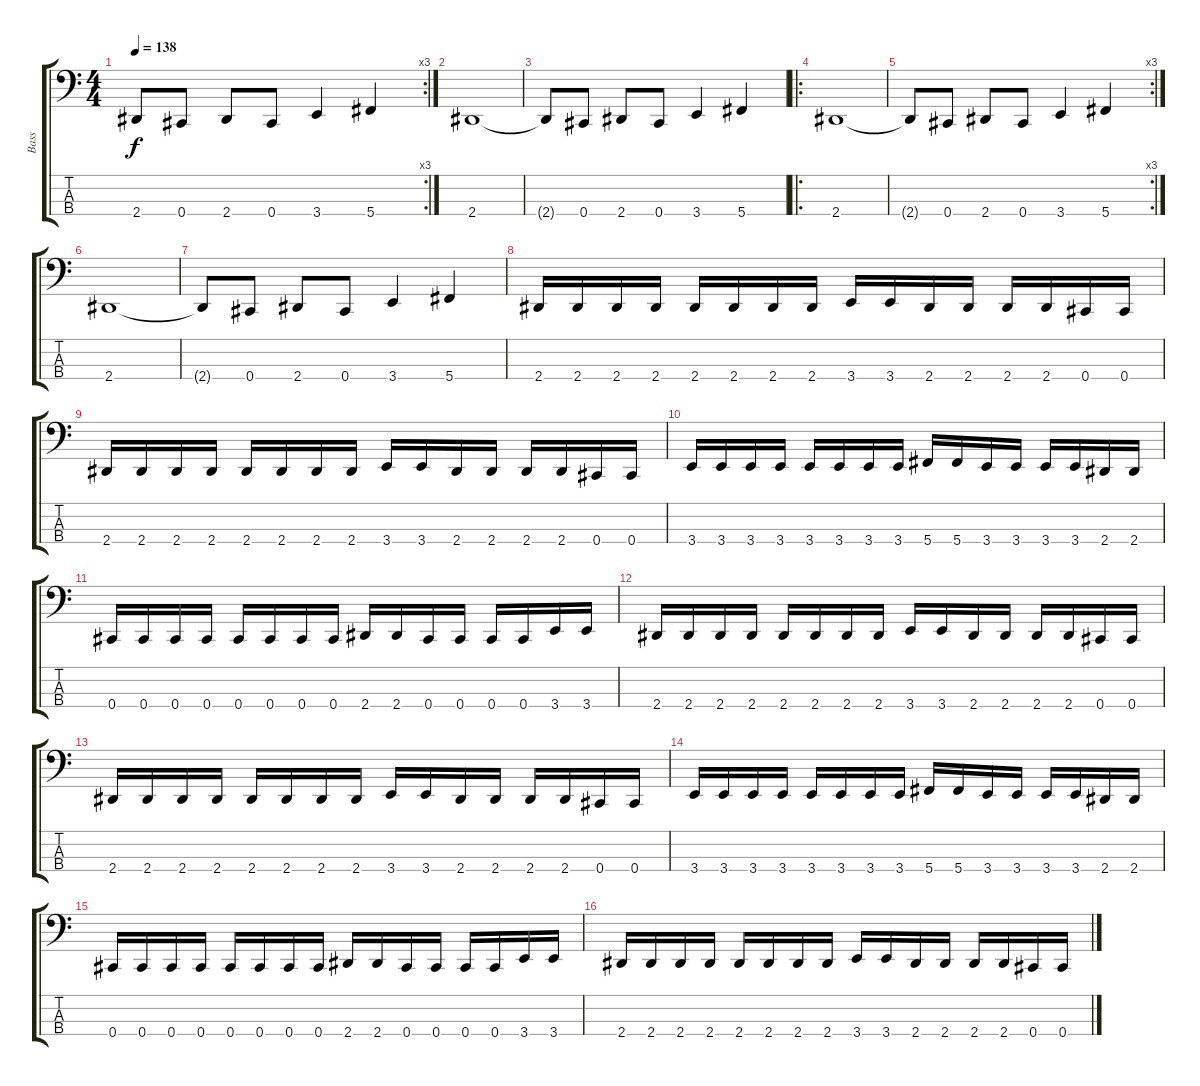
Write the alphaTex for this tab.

\track ("Bass" "Bass") {instrument electricbasspick}
\staff {score tabs}
\tuning (E2 B1 Gb1 Db1) {hide}
\rc 3
\ts (4 4)
\tempo 138
\clef f4
\ks c
2.4{t}.8{dy f} 0.4.8 2.4.8 0.4.8 3.4.4 5.4.4 |
2.4.1 |
2.4{t}.8 0.4.8 2.4.8 0.4.8 3.4.4 5.4.4 |
\ro
2.4.1 |
\rc 3
2.4{t}.8 0.4.8 2.4.8 0.4.8 3.4.4 5.4.4 |
2.4.1 |
2.4{t}.8 0.4.8 2.4.8 0.4.8 3.4.4 5.4.4 |
2.4.16 2.4.16 2.4.16 2.4.16 2.4.16 2.4.16 2.4.16 2.4.16 3.4.16 3.4.16 2.4.16 2.4.16 2.4.16 2.4.16 0.4.16 0.4.16 |
2.4.16 2.4.16 2.4.16 2.4.16 2.4.16 2.4.16 2.4.16 2.4.16 3.4.16 3.4.16 2.4.16 2.4.16 2.4.16 2.4.16 0.4.16 0.4.16 |
3.4.16 3.4.16 3.4.16 3.4.16 3.4.16 3.4.16 3.4.16 3.4.16 5.4.16 5.4.16 3.4.16 3.4.16 3.4.16 3.4.16 2.4.16 2.4.16 |
0.4.16 0.4.16 0.4.16 0.4.16 0.4.16 0.4.16 0.4.16 0.4.16 2.4.16 2.4.16 0.4.16 0.4.16 0.4.16 0.4.16 3.4.16 3.4.16 |
2.4.16 2.4.16 2.4.16 2.4.16 2.4.16 2.4.16 2.4.16 2.4.16 3.4.16 3.4.16 2.4.16 2.4.16 2.4.16 2.4.16 0.4.16 0.4.16 |
2.4.16 2.4.16 2.4.16 2.4.16 2.4.16 2.4.16 2.4.16 2.4.16 3.4.16 3.4.16 2.4.16 2.4.16 2.4.16 2.4.16 0.4.16 0.4.16 |
3.4.16 3.4.16 3.4.16 3.4.16 3.4.16 3.4.16 3.4.16 3.4.16 5.4.16 5.4.16 3.4.16 3.4.16 3.4.16 3.4.16 2.4.16 2.4.16 |
0.4.16 0.4.16 0.4.16 0.4.16 0.4.16 0.4.16 0.4.16 0.4.16 2.4.16 2.4.16 0.4.16 0.4.16 0.4.16 0.4.16 3.4.16 3.4.16 |
2.4.16 2.4.16 2.4.16 2.4.16 2.4.16 2.4.16 2.4.16 2.4.16 3.4.16 3.4.16 2.4.16 2.4.16 2.4.16 2.4.16 0.4.16 0.4.16
